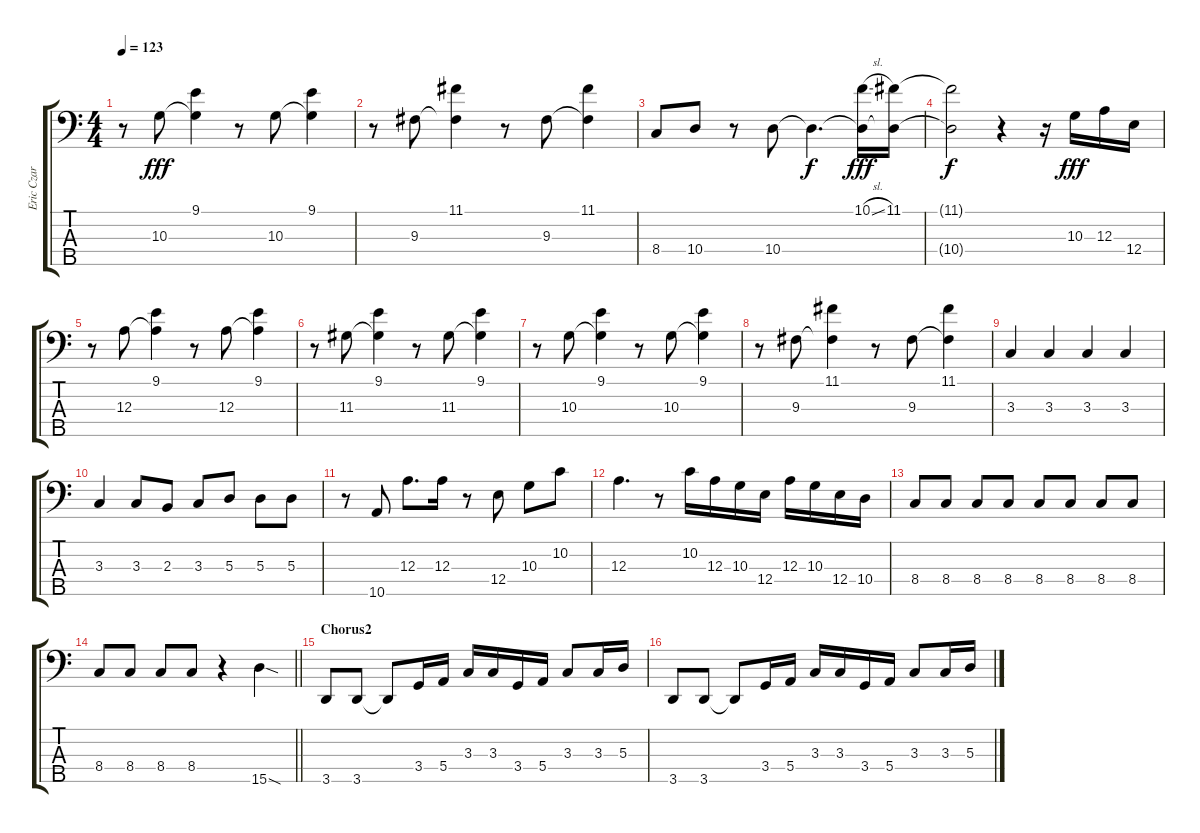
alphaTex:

\track ("Eric Czar - Bass" "Eric Czar ") {instrument electricbassfinger}
\staff {score tabs}
\tuning (G2 D2 A1 E1 B0) {hide}
\ts (4 4)
\tempo 123
\clef f4
\ks c
r.8{dy fff} 10.3.8 (9.1 10.3{t}).4 r.8 10.3.8 (9.1 10.3{t}).4 |
r.8 9.3.8 (11.1 9.3{t}).4 r.8 9.3.8 (11.1 9.3{t}).4 |
8.4.8 10.4.8 r.8 10.4.8 10.4{t}.4{d dy f} (10.1{sl} 10.4{t}).16{dy fff} (11.1 10.4{t}).16 |
(11.1{t} 10.4{t}).2{dy f} r.4 r.16 10.3.16{dy fff} 12.3.16 12.4.16 |
r.8 12.3.8 (9.1 12.3{t}).4 r.8 12.3.8 (9.1 12.3{t}).4 |
r.8 11.3.8 (9.1 11.3{t}).4 r.8 11.3.8 (9.1 11.3{t}).4 |
r.8 10.3.8 (9.1 10.3{t}).4 r.8 10.3.8 (9.1 10.3{t}).4 |
r.8 9.3.8 (11.1 9.3{t}).4 r.8 9.3.8 (11.1 9.3{t}).4 |
3.3.4 3.3.4 3.3.4 3.3.4 |
3.3.4 3.3.8 2.3.8 3.3.8 5.3.8 5.3.8 5.3.8 |
r.8 10.5.8 12.3.8{d} 12.3.16 r.8 12.4.8 10.3.8 10.2.8 |
12.3.4{d} r.8 10.2.16 12.3.16 10.3.16 12.4.16 12.3.16 10.3.16 12.4.16 10.4.16 |
8.4.8 8.4.8 8.4.8 8.4.8 8.4.8 8.4.8 8.4.8 8.4.8 |
\barLineRight lightlight
8.4.8 8.4.8 8.4.8 8.4.8 r.4 15.5{sod}.4 |
\section ("" "Chorus2")
3.5.8 3.5.8 3.5{t}.8 3.4.16 5.4.16 3.3.16 3.3.16 3.4.16 5.4.16 3.3.8 3.3.16 5.3.16 |
3.5.8 3.5.8 3.5{t}.8 3.4.16 5.4.16 3.3.16 3.3.16 3.4.16 5.4.16 3.3.8 3.3.16 5.3.16
